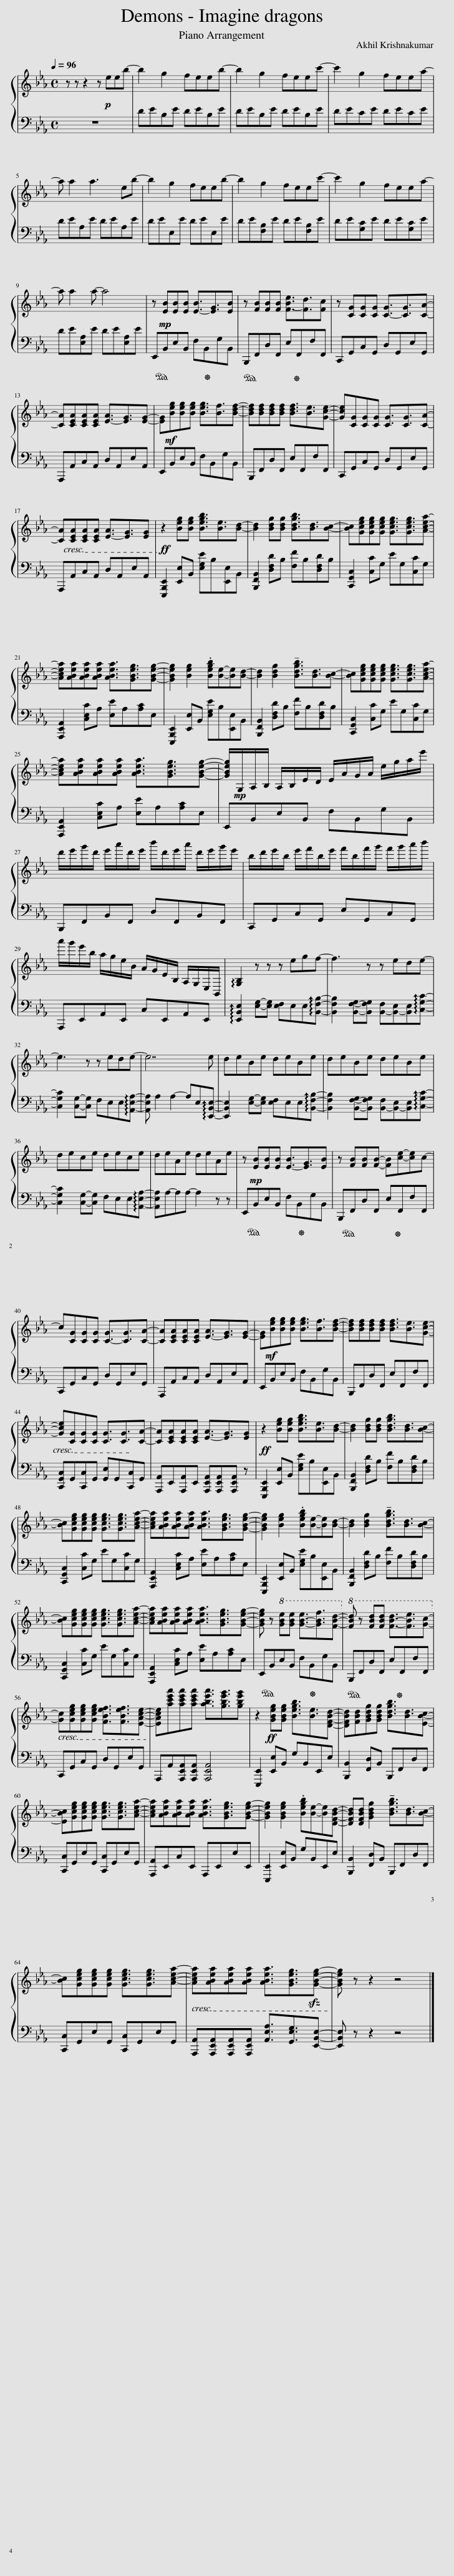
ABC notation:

X:1
%%score { 1 | 2 }
L:1/8
Q:1/4=96
M:4/4
I:linebreak $
K:Eb
V:1 treble
V:2 bass
V:1
 z z z2 z!p! eeb- | b2 g2 feeb- | b2 g2 feec'- | c'2 g2 feea- |$ a a2 a3 eb- | %5
 b2 g2 feeb- | b2 g2 feec'- | c'2 g2 feea- |$ a a2 a- a4 | z!mp! [EB][EB][EB] [E-B]3/2[EG]3/2[EB] | %10
 z [FB][FB][FB] [F-Be]3/2[Fd]3/2[Fc] | z [CG][CG][CG] [C-G]3/2[CG]3/2[CA]- |$ [CA][CEA][CEA][CEA] [E-A]3/2[EG]3/2[EG]- | [EG]!mf![Beg][Beg][Beg] [Beg]3/2[Bf]3/2[Bdf]- | [Bdf][Bdf][Bdf][Bdf] [Bdf]3/2[Be]3/2[Gce]- | %15
 [Gce][CG][CG][CG] [CG]3/2[CG]3/2[CA]- |$ [CA][CEA][CEA][CEA] [E-A]3/2[EG]3/2[EG] | z2 [Beg][Beg] [Begb]3/2[Be]3/2[Bd]- | [Bd]2 [Bdg][Bdg] [Bdgb]3/2[Bd]3/2[Bc]- | [Bc][Gceg][Gceg][Gceg] [Gceg]3/2[Gceg]3/2[Acea]- |$ %20
 [Acea][ABea][ABea][ABea] [ABea]3/2[GBeg]3/2[GBeg]- | [GBeg]2 [Beg]2 .[Begb][Be]-[Be][Bd]- | [Bd]2 [Bdg]2 !tenuto![Bdgb]3/2[Bd]3/2[Bc]- | [Bc][Gceg][Gceg][Gceg] [Gceg]3/2[Gceg]3/2[Acea]- |$ [Acea][ABea][ABea][ABea] [ABea]3/2[GBeg]3/2[GBeg]- | %25
 [GBeg]/!mp!G,/A,/B,/ A,/B,/E/D/ E/A/G/A/ e/g/a/e'/ |$ d'/e'/g'/d'/ e'/a'/d'/e'/ b'/d'/e'/a'/ d'/e'/g'/e'/ | b/d'/e'/b/ e'/f'/b/e'/ f'/b/f'/g'/ f'/g'/a'/b'/ |$ a'/g'/e'/b/ a/g/e/B/ A/G/E/B,/ A,/G,/E,/B,,/ | !arpeggio![G,B,]2 z z z egf- | %30
 f3 z z ede- |$ e3 z z ede- | e7 e | deBe deBe | deBe deBe |$ %35
 dece dece | deAe deAe | z!mp! [EB][EB][EB] [E-B]3/2[EG]3/2[EB] | z [FB][FB][FB]- [FB][ce]-[ce]c- |$ c[CG][CG][CG] [C-G]3/2[CG]3/2[CA]- | %40
 [CA][CEA][CEA][CEA] [E-A]3/2[EG]3/2[EG]- | [EG]!mf![Beg][Beg][Beg] [Beg]3/2[Bf]3/2[Bdf]- | [Bdf][Bdf][Bdf][Bdf] [Bdf]3/2[Be]3/2[Gce]- |$ [Gce][CG][CG][CG] [CG]3/2[CG]3/2[CA]- | [CA][CEA][CEA][CEA] [E-A]3/2[EG]3/2[EG] | %45
 z2 [Beg][Beg] [Begb]3/2[Be]3/2[Bd]- | [Bd]2 [Bdg][Bdg] [Bdgb]3/2[Bd]3/2[Bc]- |$ [Bc][Gceg][Gceg][Gceg] [Gceg]3/2[Gceg]3/2[Acea]- | [Acea][ABea][ABea][ABea] [ABea]3/2[GBeg]3/2[GBeg]- | [GBeg]2 [Beg]2 .[Begb][Be]-[Be][Bd]- | %50
 [Bd]2 [Bdg]2 !tenuto![Bdgb]3/2[Bd]3/2[Bc]- |$ [Bc][Gceg][Gceg][Gceg] [Gceg]3/2[Gceg]3/2[Acea]- | [Acea][ABea][ABea][ABea] [ABea]3/2[GBeg]3/2[GBeg]- | [GBeg] z!8va(! [gbe'][gbe'] [g-b-e']3/2[gbf']3/2[fbd']-!8va)! |!8va(! [fbd'] z [fbd'][fbd'] [f-b-d']3/2[fbe']3/2[gc']-!8va)! |$ %55
 [Gc][Gceg][Gceg][Gceg] [FBef]3/2[FBef]3/2[EAce]- | [EAce][ac'e'a'][ac'e'a'][ac'e'a'] [abe'a']3/2[gbe'g']3/2[gbe'g'] | z2!ff! [GBeg][GBeg] [Begb]3/2[Be]3/2[DFBd]- | [DFBd][FBd][GBdg][GBdg] [Bdgb]3/2[Bd]3/2[EBc]- |$ [EBc][Gceg][Gceg][Gceg] [Gceg]3/2[Gceg]3/2[Acea]- | %60
 [Acea][ABea][ABea][ABea] [ABea]3/2[GBeg]3/2[GBeg]- | [GBeg]2 [GBeg]2 .[Begb][Be]-[Be][DFBd]- | [DFBd][DFBd] [GBdg]2 !tenuto![Bdgb]3/2[Bd]3/2[Bc]- |$ [Bc][Gceg][Gceg][Gceg] [Gceg]3/2[Gceg]3/2[Acea]- | [Acea][ABea][ABea][ABea] [ABea]3/2[GBeg]3/2!sfz![GBeg]- | %65
 [GBeg] z z2 z4 |] %66
V:2
 z8 | DEB,E DEB,E | DEB,E DEB,E | DECE DECE |$ DEA,E DEA,E | %5
 DEE,E DEE,E | DE[F,B,]E DE[F,B,]E | DE[G,C]E DE[G,C]E |$ DE[E,A,]E DE[E,A,]E | E,,B,,E,!ped!B,, F,B,,G,B,,!ped-up! | %10
 B,,,F,,D,!ped!F,, E,F,,F,F,,!ped-up! | C,,G,,C,G,, D,G,,E,G,, |$ A,,,A,,C,A,, D,A,,E,A,, | E,,B,,E,B,, F,B,,G,B,, | B,,,F,,D,F,, E,F,,F,F,, | %15
 C,,G,,C,G,, D,G,,E,G,, |$ A,,,A,,C,A,, D,A,,E,A,, |!ff! [E,,,B,,,E,,]2 [E,,E,]B,, [E,G,E]B,[E,,E,]B,, | [B,,,F,,B,,]2 [D,F,D]B, [F,F]B,[D,F,D]B, | [C,,G,,C,]2 [C,C]G, EG,[C,C]G, |$ %20
 [A,,,E,,A,,]2 [C,E,C]A, [E,E]A,[A,C]E, | [E,,,B,,,E,,]2 [E,,E,]B,, [E,G,E]B,[E,,E,]B,, | [B,,,F,,B,,]2 [D,F,D]B, [F,F]B,[D,F,D]B, | [C,,G,,C,]2 [C,C]G, EG,[C,C]G, |$ [A,,,E,,A,,]2 [C,E,C]A, [E,E]A,[A,C]E, | %25
 E,,B,,E,B,, F,B,,G,B,, |$ B,,,F,,B,,F,, D,F,,B,,F,, | C,,G,,C,G,, E,G,,C,G,, |$ A,,,E,,A,,E,, C,E,,A,,E,, | !arpeggio![E,,B,,E,]2 [E,G,]-[E,G,] [E,F,]E,E,!arpeggio![B,,F,B,]- | %30
 [B,,F,B,]2 [B,,F,G,]-[B,,F,G,] [B,,-F,][B,,-E,][B,,E,]!arpeggio![C,G,C]- |$ [C,G,C]2 [C,G,]-[C,G,] F,E,E,!arpeggio![A,,E,A,]- | [A,,E,A,] A,2 A,2- A,E,!arpeggio![E,,B,,E,]- | [E,,B,,E,]2 [E,G,]-[E,G,] [E,F,]E,E,!arpeggio![B,,F,B,]- | [B,,F,B,]2 [B,,F,G,]-[B,,F,G,] [B,,-F,][B,,-E,][B,,E,]!arpeggio![C,G,C]- |$ %35
 [C,G,C]2 [C,G,]-[C,G,] F,E,E,!arpeggio![A,,E,A,]- | [A,,E,A,]A,-A,A,- A,2 z z | E,,B,,E,!ped!B,, F,B,,G,B,,!ped-up! | B,,,F,,D,!ped!F,, E,F,,F,F,,!ped-up! |$ C,,G,,C,G,, D,G,,E,G,, | %40
 A,,,A,,C,A,, D,A,,E,A,, | E,,B,,E,B,, F,B,,G,B,, | B,,,F,,D,F,, E,F,,F,F,, |$ [C,,G,,C,]G,,[C,,C,]G,, [G,,E,]G,,[C,,C,]G,, | [A,,,A,,]E,,[A,,,A,,]E,, [A,,,E,,A,,][A,,,E,,A,,][A,,,E,,A,,] z | %45
!ff! [E,,,B,,,E,,]2 [E,,E,]B,, [E,G,E]B,[E,,E,]B,, | [B,,,F,,B,,]2 [D,F,D]B, [F,F]B,[D,F,D]B, |$ [C,,G,,C,]2 [C,C]G, EG,[C,C]G, | [A,,,E,,A,,]2 [C,E,C]A, [E,E]A,[A,C]E, | [E,,,B,,,E,,]2 [E,,E,]B,, [E,G,E]B,[E,,E,]B,, | %50
 [B,,,F,,B,,]2 [D,F,D]B, [F,F]B,[D,F,D]B, |$ [C,,G,,C,]2 [C,C]G, EG,[C,C]G, | [A,,,E,,A,,]2 [C,E,C]A, [E,E]A,[A,C]E, | E,,B,,E,!ped!B,, F,B,,G,B,,!ped-up! | B,,,F,,D,!ped!F,, E,F,,F,F,,!ped-up! |$ %55
 C,,G,,C,G,, D,G,,E,G,, | A,,,A,,[A,,,E,,A,,][A,,,E,,A,,] [A,,,E,,A,,]4 | [E,,,E,,]2 [E,,E,]B,, G,B,,E,,E, | [B,,,B,,]2 [F,,D,]B,, B,,,F,,D,F,, |$ [C,,C,]G,,E,G,, [C,,C,]G,,E,G,, | %60
 [A,,,A,,]E,,C,E,, A,,,E,,E,E,, | [E,,,E,,]2 [E,,E,]B,, G,B,,E,,E, | [B,,,B,,]2 [F,,D,]B,, B,,,F,,D,F,, |$ [C,,C,]G,,E,G,, [C,,C,]G,,E,G,, | [A,,,A,,][A,,,E,,A,,][A,,,E,,A,,][A,,,E,,A,,] [A,,E,A,]3/2[G,,E,G,]3/2[E,,B,,E,]- | %65
 [E,,B,,E,] z z2 z4 |] %66
